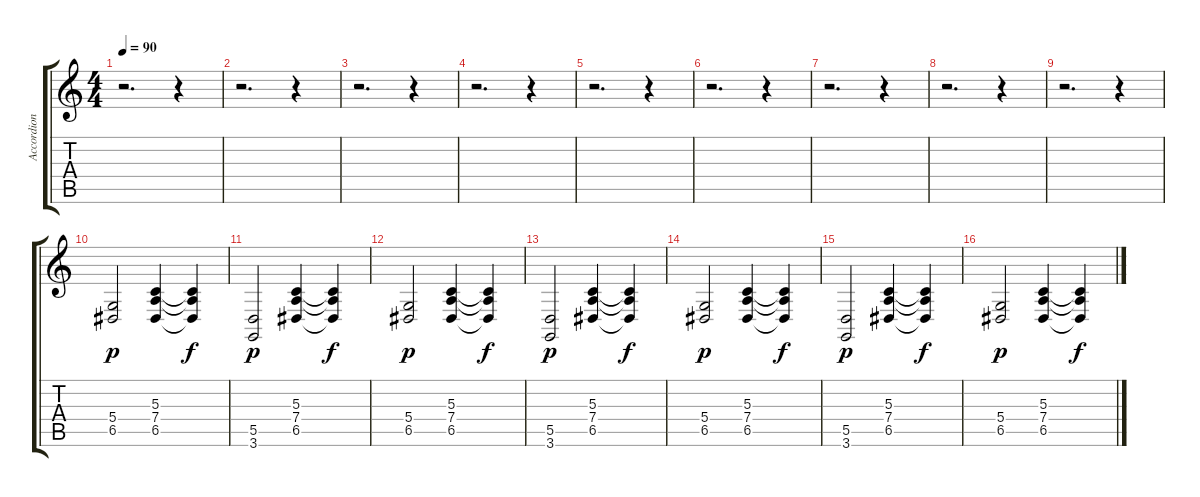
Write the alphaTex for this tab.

\track ("Accordion" "Accordion") {instrument accordion}
\staff {score tabs}
\tuning (E4 B3 G3 D3 A2 E2) {hide}
\ts (4 4)
\tempo 90
\clef g2
\ks c
r.2{d dy f} r.4 |
r.2{d} r.4 |
r.2{d} r.4 |
r.2{d} r.4 |
r.2{d} r.4 |
r.2{d} r.4 |
r.2{d} r.4 |
r.2{d} r.4 |
r.2{d} r.4 |
(5.4 6.5).2{dy p} (5.3 7.4 6.5).4 (5.3{t} 7.4{t} 6.5{t}).4{dy f} |
(5.5 3.6).2{dy p} (5.3 7.4 6.5).4 (5.3{t} 7.4{t} 6.5{t}).4{dy f} |
(5.4 6.5).2{dy p} (5.3 7.4 6.5).4 (5.3{t} 7.4{t} 6.5{t}).4{dy f} |
(5.5 3.6).2{dy p} (5.3 7.4 6.5).4 (5.3{t} 7.4{t} 6.5{t}).4{dy f} |
(5.4 6.5).2{dy p} (5.3 7.4 6.5).4 (5.3{t} 7.4{t} 6.5{t}).4{dy f} |
(5.5 3.6).2{dy p} (5.3 7.4 6.5).4 (5.3{t} 7.4{t} 6.5{t}).4{dy f} |
(5.4 6.5).2{dy p} (5.3 7.4 6.5).4 (5.3{t} 7.4{t} 6.5{t}).4{dy f}
